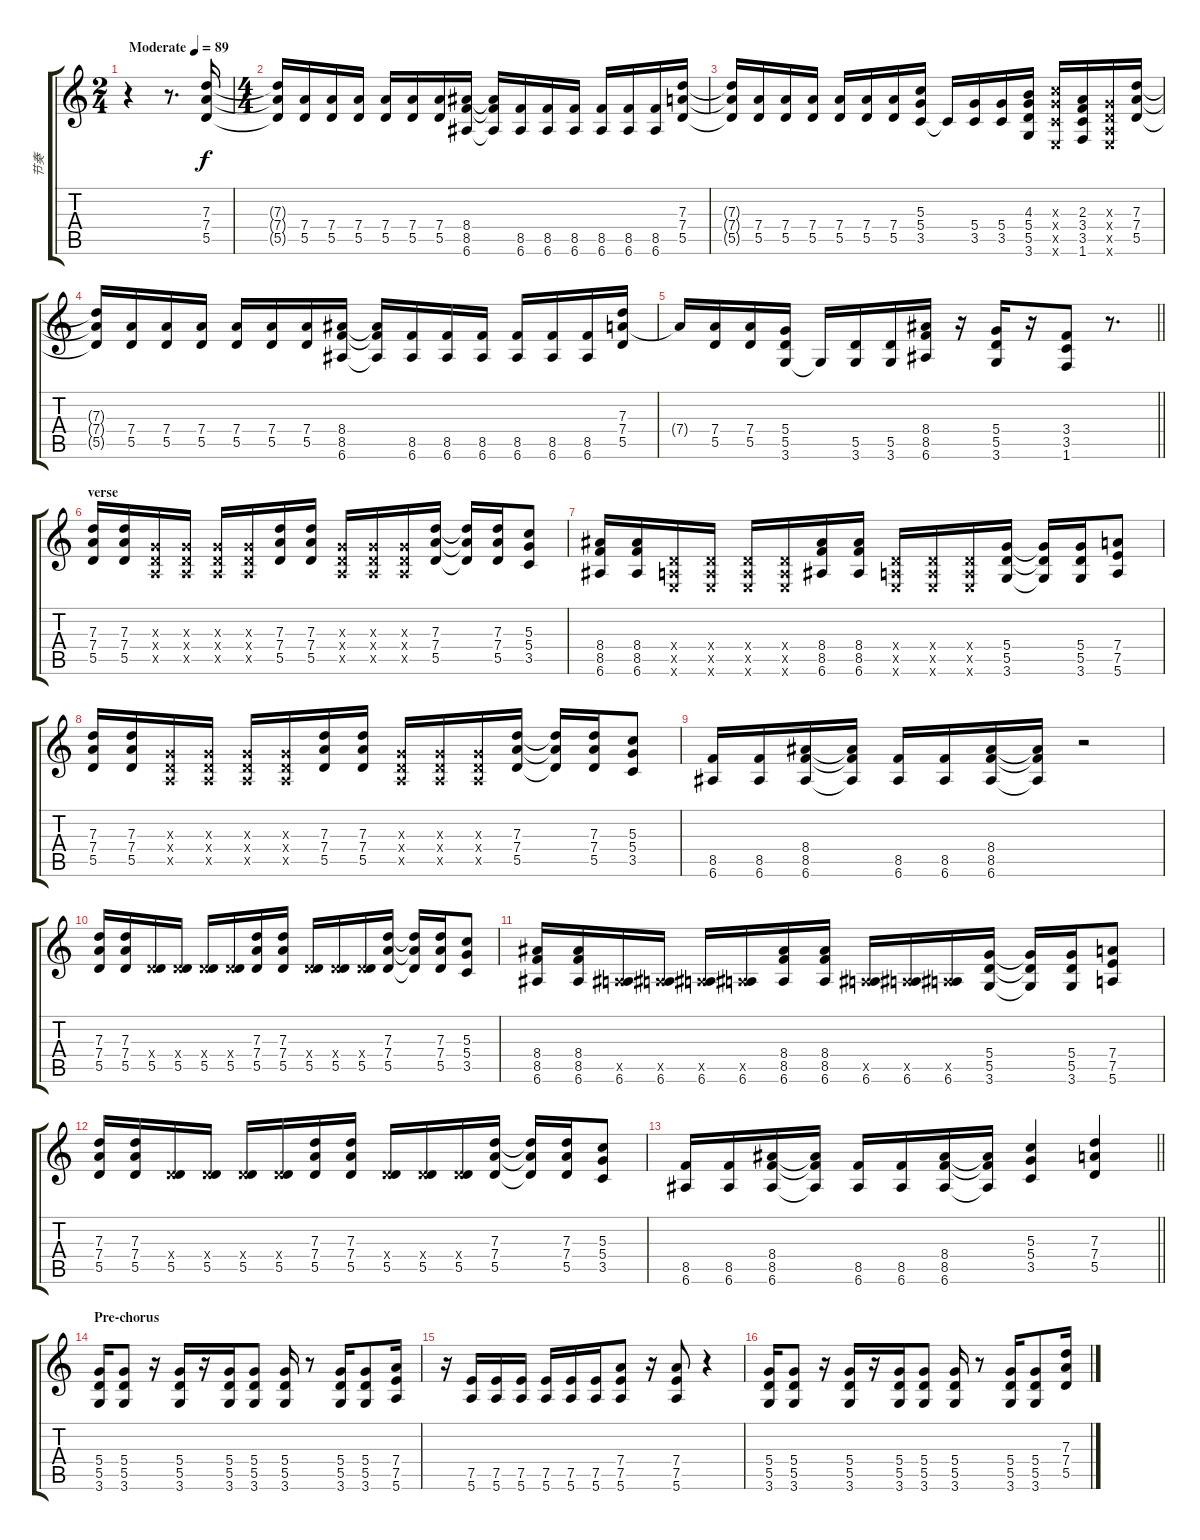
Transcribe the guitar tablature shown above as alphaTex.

\track ("节奏" "节奏") {instrument distortionguitar}
\staff {score tabs}
\tuning (E4 B3 G3 D3 A2 E2) {hide}
\ts (2 4)
\tempo (89 "Moderate")
\clef g2
\ks c
r.4{dy f instrument distortionguitar} r.8{d} (7.3 7.4 5.5).16 |
\ts (4 4)
(7.3{t} 7.4{t} 5.5{t}).16 (7.4 5.5).16 (7.4 5.5).16 (7.4 5.5).16 (7.4 5.5).16 (7.4 5.5).16 (7.4 5.5).16 (8.4 8.5 6.6).16 (8.4{t} 8.5{t} 6.6{t}).16 (8.5 6.6).16 (8.5 6.6).16 (8.5 6.6).16 (8.5 6.6).16 (8.5 6.6).16 (8.5 6.6).16 (7.3 7.4 5.5).16 |
(7.3{t} 7.4{t} 5.5{t}).16 (7.4 5.5).16 (7.4 5.5).16 (7.4 5.5).16 (7.4 5.5).16 (7.4 5.5).16 (7.4 5.5).16 (5.3 5.4 3.5).16 3.5{t}.16 (5.4 3.5).16 (5.4 3.5).16 (4.3 5.4 5.5 3.6).16 (5.3{x} 5.4{x} 3.5{x} 0.6{x}).16 (2.3 3.4 3.5 1.6).16 (0.3{x} 0.4{x} 0.5{x} 0.6{x}).16 (7.3 7.4 5.5).16 |
(7.3{t} 7.4{t} 5.5{t}).16 (7.4 5.5).16 (7.4 5.5).16 (7.4 5.5).16 (7.4 5.5).16 (7.4 5.5).16 (7.4 5.5).16 (8.4 8.5 6.6).16 (8.4{t} 8.5{t} 6.6{t}).16 (8.5 6.6).16 (8.5 6.6).16 (8.5 6.6).16 (8.5 6.6).16 (8.5 6.6).16 (8.5 6.6).16 (7.3 7.4 5.5).16 |
\barLineRight lightlight
7.4{t}.16 (7.4 5.5).16 (7.4 5.5).16 (5.4 5.5 3.6).16 3.6{t}.16 (5.5 3.6).16 (5.5 3.6).16 (8.4 8.5 6.6).16 r.16 (5.4 5.5 3.6).16 r.16 (3.4 3.5 1.6).8 r.8{d} |
\section ("" "verse")
(7.3 7.4 5.5).16 (7.3 7.4 5.5).16 (0.3{x} 0.4{x} 0.5{x}).16 (0.3{x} 0.4{x} 0.5{x}).16 (0.3{x} 0.4{x} 0.5{x}).16 (0.3{x} 0.4{x} 0.5{x}).16 (7.3 7.4 5.5).16 (7.3 7.4 5.5).16 (0.3{x} 0.4{x} 0.5{x}).16 (0.3{x} 0.4{x} 0.5{x}).16 (0.3{x} 0.4{x} 0.5{x}).16 (7.3 7.4 5.5).16 (7.3{t} 7.4{t} 5.5{t}).16 (7.3 7.4 5.5).16 (5.3 5.4 3.5).8 |
(8.4 8.5 6.6).16 (8.4 8.5 6.6).16 (0.4{x} 0.5{x} 0.6{x}).16 (0.4{x} 0.5{x} 0.6{x}).16 (0.4{x} 0.5{x} 0.6{x}).16 (0.4{x} 0.5{x} 0.6{x}).16 (8.4 8.5 6.6).16 (8.4 8.5 6.6).16 (0.4{x} 0.5{x} 0.6{x}).16 (0.4{x} 0.5{x} 0.6{x}).16 (0.4{x} 0.5{x} 0.6{x}).16 (5.4 5.5 3.6).16 (5.4{t} 5.5{t} 3.6{t}).16 (5.4 5.5 3.6).16 (7.4 7.5 5.6).8 |
(7.3 7.4 5.5).16 (7.3 7.4 5.5).16 (0.3{x} 0.4{x} 0.5{x}).16 (0.3{x} 0.4{x} 0.5{x}).16 (0.3{x} 0.4{x} 0.5{x}).16 (0.3{x} 0.4{x} 0.5{x}).16 (7.3 7.4 5.5).16 (7.3 7.4 5.5).16 (0.3{x} 0.4{x} 0.5{x}).16 (0.3{x} 0.4{x} 0.5{x}).16 (0.3{x} 0.4{x} 0.5{x}).16 (7.3 7.4 5.5).16 (7.3{t} 7.4{t} 5.5{t}).16 (7.3 7.4 5.5).16 (5.3 5.4 3.5).8 |
(8.5 6.6).16 (8.5 6.6).16 (8.4 8.5 6.6).16 (8.4{t} 8.5{t} 6.6{t}).16 (8.5 6.6).16 (8.5 6.6).16 (8.4 8.5 6.6).16 (8.4{t} 8.5{t} 6.6{t}).16 r.2 |
(7.3 7.4 5.5).16 (7.3 7.4 5.5).16 (0.4{x} 5.5).16 (0.4{x} 5.5).16 (0.4{x} 5.5).16 (0.4{x} 5.5).16 (7.3 7.4 5.5).16 (7.3 7.4 5.5).16 (0.4{x} 5.5).16 (0.4{x} 5.5).16 (0.4{x} 5.5).16 (7.3 7.4 5.5).16 (7.3{t} 7.4{t} 5.5{t}).16 (7.3 7.4 5.5).16 (5.3 5.4 3.5).8 |
(8.4 8.5 6.6).16 (8.4 8.5 6.6).16 (0.5{x} 6.6).16 (0.5{x} 6.6).16 (0.5{x} 6.6).16 (0.5{x} 6.6).16 (8.4 8.5 6.6).16 (8.4 8.5 6.6).16 (0.5{x} 6.6).16 (0.5{x} 6.6).16 (0.5{x} 6.6).16 (5.4 5.5 3.6).16 (5.4{t} 5.5{t} 3.6{t}).16 (5.4 5.5 3.6).16 (7.4 7.5 5.6).8 |
(7.3 7.4 5.5).16 (7.3 7.4 5.5).16 (0.4{x} 5.5).16 (0.4{x} 5.5).16 (0.4{x} 5.5).16 (0.4{x} 5.5).16 (7.3 7.4 5.5).16 (7.3 7.4 5.5).16 (0.4{x} 5.5).16 (0.4{x} 5.5).16 (0.4{x} 5.5).16 (7.3 7.4 5.5).16 (7.3{t} 7.4{t} 5.5{t}).16 (7.3 7.4 5.5).16 (5.3 5.4 3.5).8 |
\barLineRight lightlight
(8.5 6.6).16 (8.5 6.6).16 (8.4 8.5 6.6).16 (8.4{t} 8.5{t} 6.6{t}).16 (8.5 6.6).16 (8.5 6.6).16 (8.4 8.5 6.6).16 (8.4{t} 8.5{t} 6.6{t}).16 (5.3 5.4 3.5).4 (7.3 7.4 5.5).4 |
\section ("" "Pre-chorus")
(5.4 5.5 3.6).16 (5.4 5.5 3.6).8 r.16 (5.4 5.5 3.6).16 r.16 (5.4 5.5 3.6).16 (5.4 5.5 3.6).8 (5.4 5.5 3.6).16 r.8 (5.4 5.5 3.6).16 (5.4 5.5 3.6).8 (7.4 7.5 5.6).16 |
r.16 (7.5 5.6).16 (7.5 5.6).16 (7.5 5.6).16 (7.5 5.6).16 (7.5 5.6).16 (7.5 5.6).16 (7.4 7.5 5.6).8 r.16 (7.4 7.5 5.6).8 r.4 |
(5.4 5.5 3.6).16 (5.4 5.5 3.6).8 r.16 (5.4 5.5 3.6).16 r.16 (5.4 5.5 3.6).16 (5.4 5.5 3.6).8 (5.4 5.5 3.6).16 r.8 (5.4 5.5 3.6).16 (5.4 5.5 3.6).8 (7.3 7.4 5.5).16
